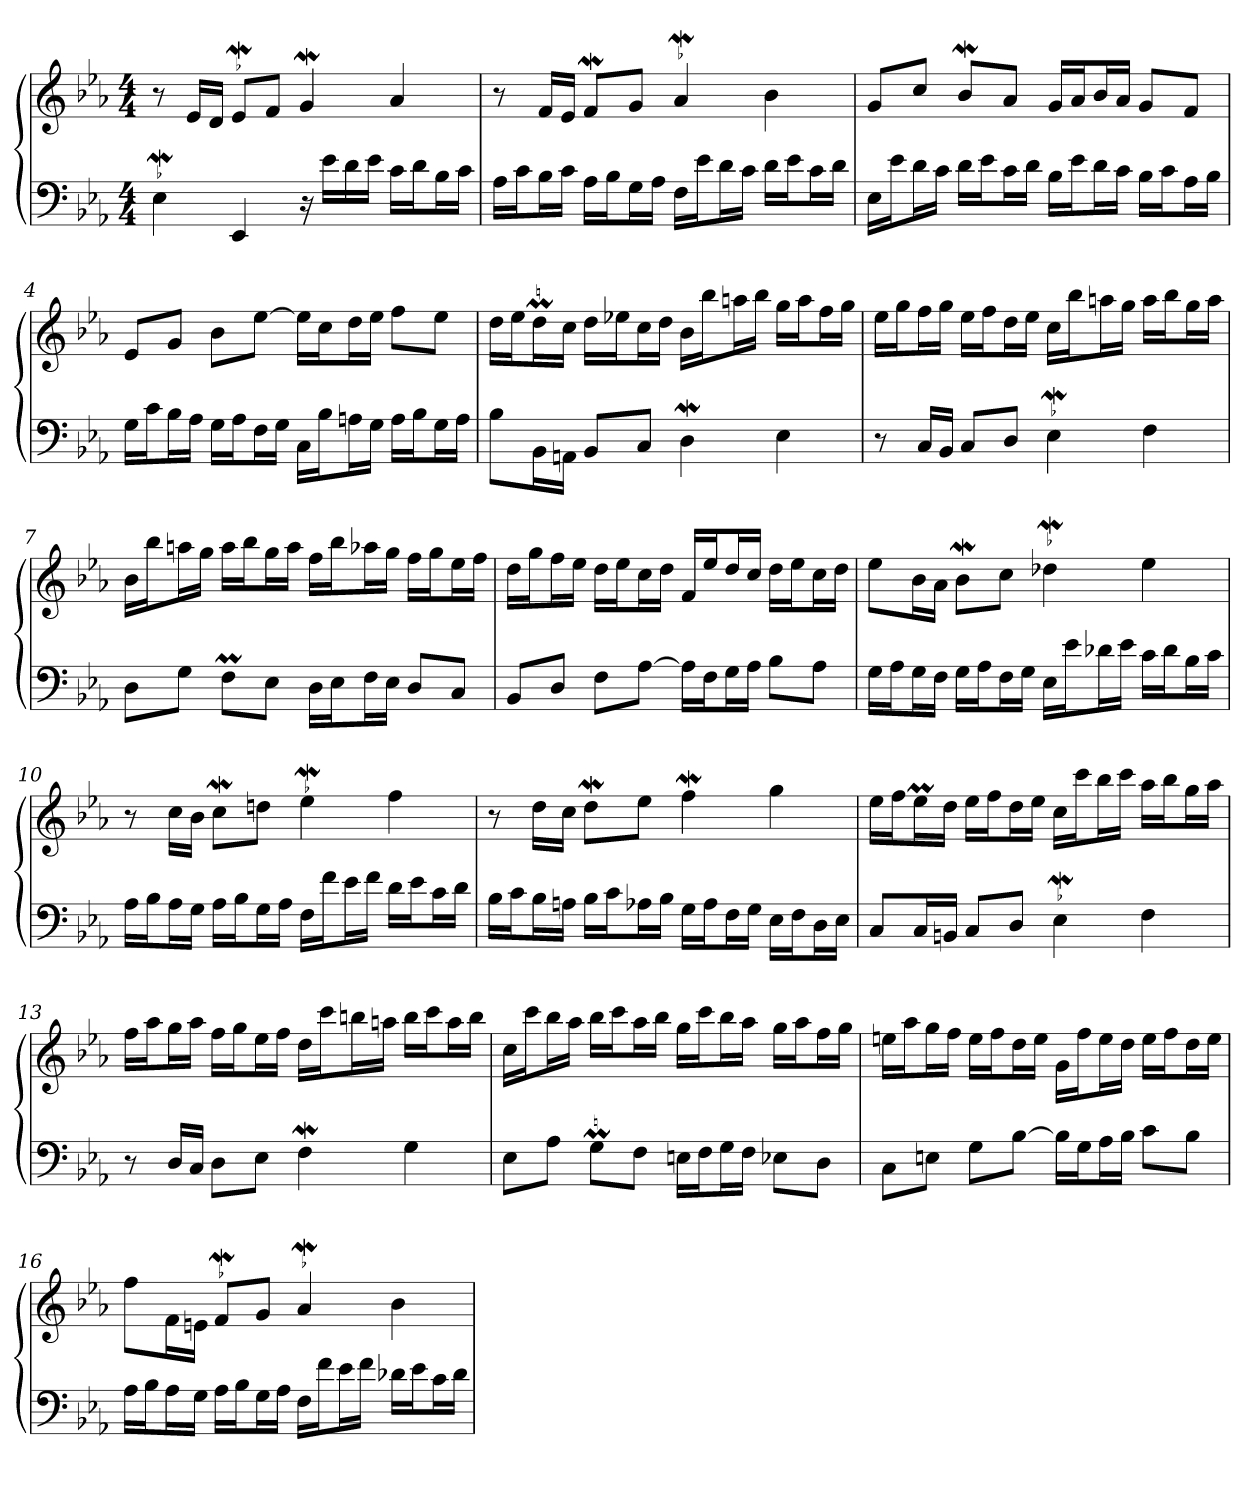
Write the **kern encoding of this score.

**kern	**kern
*part1	*part1
*staff2	*staff1
*clefF4	*clefG2
*k[b-e-a-]	*k[b-e-a-]
*E-:	*E-:
*M4/4	*M4/4
*MM91	*MM91
=1	=1
!LO:MOR:acc=-	!
4E-W	8r
.	16e-/LL
.	16d/JJ
!	!LO:MOR:acc=-
4EE-	8e-W/L
.	8f/J
16r	4gW
16e-\LL	.
16d\	.
16e-\JJ	.
16c\LL	4a-
16d\J	.
16B-\L	.
16c\JJ	.
=2	=2
16A-\LL	8r
16c\J	.
16B-\L	16f/LL
16c\JJ	16e-/JJ
16A-\LL	8fW/L
16B-\J	.
16G\L	8g/J
16A-\JJ	.
!	!LO:MOR:acc=-
16F\LL	4a-W
16e-\J	.
16d\L	.
16c\JJ	.
16d\LL	4b-
16e-\J	.
16c\L	.
16d\JJ	.
=3	=3
16E-\LL	8g/L
16e-\J	.
16d\L	8cc/J
16c\JJ	.
16d\LL	8b-W/L
16e-\J	.
16c\L	8a-/J
16d\JJ	.
16B-\LL	16g/LL
16e-\J	16a-/J
16d\L	16b-/L
16c\JJ	16a-/JJ
16B-\LL	8g/L
16c\J	.
16A-\L	8f/J
16B-\JJ	.
=4	=4
16G\LL	8e-/L
16c\J	.
16B-\L	8g/J
16A-\JJ	.
16G\LL	8b-\L
16A-\J	.
16F\L	[8ee-\J
16G\JJ	.
16C\LL	16ee-\LL]
16B-\J	16cc\J
16An\L	16dd\L
16G\JJ	16ee-\JJ
16A\LL	8ff\L
16B-\J	.
16G\L	8ee-\J
16A\JJ	.
=5	=5
8B-\L	16dd\LL
.	16ee-\J
16BB-\L	16ddM\L
16AAn\JJ	16cc\JJ
8BB-/L	16dd\LL
.	16ee-X\J
8C/J	16cc\L
.	16dd\JJ
4DW	16b-\LL
.	16bb-\J
.	16aan\L
.	16bb-\JJ
4E-	16gg\LL
.	16aa\J
.	16ff\L
.	16gg\JJ
=6	=6
8r	16ee-\LL
.	16gg\J
16C/LL	16ff\L
16BB-/JJ	16gg\JJ
8C/L	16ee-\LL
.	16ff\J
8D/J	16dd\L
.	16ee-\JJ
!LO:MOR:acc=-	!
4E-W	16cc\LL
.	16bb-\J
.	16aan\L
.	16gg\JJ
4F	16aa\LL
.	16bb-\J
.	16gg\L
.	16aa\JJ
=7	=7
8D\L	16b-\LL
.	16bb-\J
8G\J	16aan\L
.	16gg\JJ
8FM\L	16aa\LL
.	16bb-\J
8E-\J	16gg\L
.	16aa\JJ
16D\LL	16ff\LL
16E-\J	16bb-\J
16F\L	16aa-X\L
16E-\JJ	16gg\JJ
8D/L	16ff\LL
.	16gg\J
8C/J	16ee-\L
.	16ff\JJ
=8	=8
8BB-/L	16dd\LL
.	16gg\J
8D/J	16ff\L
.	16ee-\JJ
8F\L	16dd\LL
.	16ee-\J
[8A-\J	16cc\L
.	16dd\JJ
16A-\LL]	16f/LL
16F\J	16ee-/J
16G\L	16dd/L
16A-\JJ	16cc/JJ
8B-\L	16dd\LL
.	16ee-\J
8A-\J	16cc\L
.	16dd\JJ
=9	=9
16G\LL	8ee-\L
16A-\J	.
16G\L	16b-\L
16F\JJ	16a-\JJ
16G\LL	8b-W\L
16A-\J	.
16F\L	8cc\J
16G\JJ	.
!	!LO:MOR:acc=-
16E-\LL	4dd-XW
16e-\J	.
16d-X\L	.
16e-\JJ	.
16c\LL	4ee-
16d-\J	.
16B-\L	.
16c\JJ	.
=10	=10
16A-\LL	8r
16B-\J	.
16A-\L	16cc\LL
16G\JJ	16b-\JJ
16A-\LL	8ccW\L
16B-\J	.
16G\L	8ddn\J
16A-\JJ	.
!	!LO:MOR:acc=-
16F\LL	4ee-W
16f\J	.
16e-\L	.
16f\JJ	.
16d\LL	4ff
16e-\J	.
16c\L	.
16d\JJ	.
=11	=11
16B-\LL	8r
16c\J	.
16B-\L	16dd\LL
16An\JJ	16cc\JJ
16B-\LL	8ddW\L
16c\J	.
16A-X\L	8ee-\J
16B-\JJ	.
16G\LL	4ffW
16A-\J	.
16F\L	.
16G\JJ	.
16E-\LL	4gg
16F\J	.
16D\L	.
16E-\JJ	.
=12	=12
8C/L	16ee-\LL
.	16ff\J
16C/L	16ee-M\L
16BBn/JJ	16dd\JJ
8C/L	16ee-\LL
.	16ff\J
8D/J	16dd\L
.	16ee-\JJ
!LO:MOR:acc=-	!
4E-W	16cc\LL
.	16ccc\J
.	16bb-\L
.	16ccc\JJ
4F	16aa-\LL
.	16bb-\J
.	16gg\L
.	16aa-\JJ
=13	=13
8r	16ff\LL
.	16aa-\J
16D/LL	16gg\L
16C/JJ	16aa-\JJ
8D\L	16ff\LL
.	16gg\J
8E-\J	16ee-\L
.	16ff\JJ
4FW	16dd\LL
.	16ccc\J
.	16bbn\L
.	16aan\JJ
4G	16bb\LL
.	16ccc\J
.	16aa\L
.	16bb\JJ
=14	=14
8E-\L	16cc\LL
.	16ccc\J
8A-\J	16bb-\L
.	16aa-\JJ
8GM\L	16bb-\LL
.	16ccc\J
8F\J	16aa-\L
.	16bb-\JJ
16En\LL	16gg\LL
16F\J	16ccc\J
16G\L	16bb-\L
16F\JJ	16aa-\JJ
8E-X\L	16gg\LL
.	16aa-\J
8D\J	16ff\L
.	16gg\JJ
=15	=15
8C\L	16een\LL
.	16aa-\J
8En\J	16gg\L
.	16ff\JJ
8G\L	16ee\LL
.	16ff\J
[8B-\J	16dd\L
.	16ee\JJ
16B-\LL]	16g\LL
16G\J	16ff\J
16A-\L	16ee\L
16B-\JJ	16dd\JJ
8c\L	16ee\LL
.	16ff\J
8B-\J	16dd\L
.	16ee\JJ
=16	=16
16A-\LL	8ff\L
16B-\J	.
16A-\L	16f\L
16G\JJ	16en\JJ
!	!LO:MOR:acc=-
16A-\LL	8fW/L
16B-\J	.
16G\L	8g/J
16A-\JJ	.
!	!LO:MOR:acc=-
16F\LL	4a-W
16f\J	.
16e-\L	.
16f\JJ	.
16d-X\LL	4b-
16e-\J	.
16c\L	.
16d-\JJ	.
=	=
*-	*-
